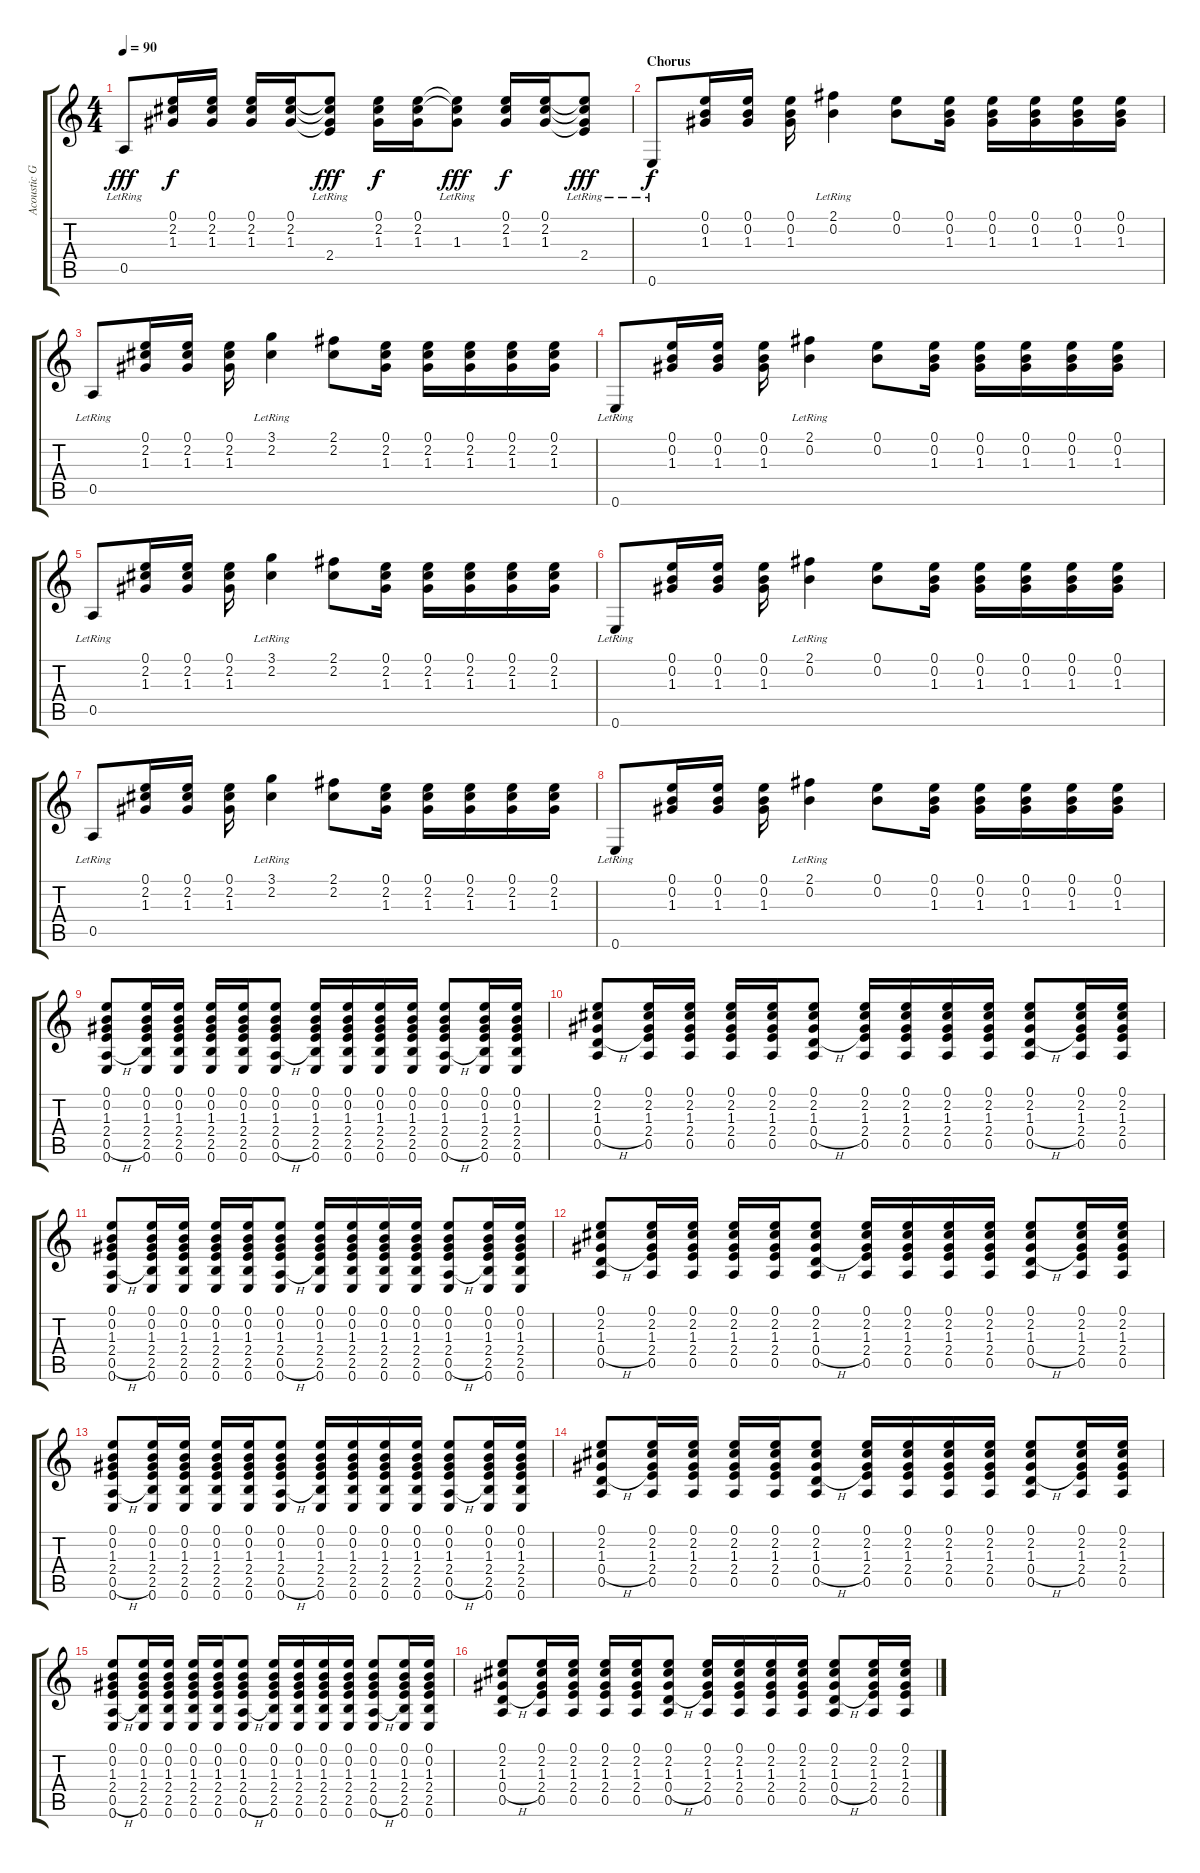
\track ("Acoustic Guitar" "Acoustic G") {instrument acousticguitarsteel}
\staff {score tabs}
\tuning (E4 B3 G3 D3 A2 E2) {hide}
\ts (4 4)
\tempo 90
\clef g2
\ks c
0.5{lr}.8{dy fff} (0.1 2.2 1.3).16{dy f} (0.1 2.2 1.3).16 (0.1 2.2 1.3).16 (0.1 2.2 1.3).16 (0.1{t} 2.2{t} 1.3{t} 2.4{lr}).8{dy fff} (0.1 2.2 1.3).16{dy f} (0.1 2.2 1.3).16 (0.1{t} 2.2{t} 1.3{lr}).8{dy fff} (0.1 2.2 1.3).16{dy f} (0.1 2.2 1.3).16 (0.1{t} 2.2{t} 1.3{t} 2.4{lr}).8{dy fff} |
\section ("" "Chorus")
0.6{lr}.8{dy f} (0.1 0.2 1.3).16 (0.1 0.2 1.3).16 (0.1 0.2 1.3).16 (2.1{lr} 0.2{lr}).4 (0.1 0.2).8 (0.1 0.2 1.3).16 (0.1 0.2 1.3).16 (0.1 0.2 1.3).16 (0.1 0.2 1.3).16 (0.1 0.2 1.3).16 |
0.5{lr}.8 (0.1 2.2 1.3).16 (0.1 2.2 1.3).16 (0.1 2.2 1.3).16 (3.1{lr} 2.2{lr}).4 (2.1 2.2).8 (0.1 2.2 1.3).16 (0.1 2.2 1.3).16 (0.1 2.2 1.3).16 (0.1 2.2 1.3).16 (0.1 2.2 1.3).16 |
0.6{lr}.8 (0.1 0.2 1.3).16 (0.1 0.2 1.3).16 (0.1 0.2 1.3).16 (2.1{lr} 0.2{lr}).4 (0.1 0.2).8 (0.1 0.2 1.3).16 (0.1 0.2 1.3).16 (0.1 0.2 1.3).16 (0.1 0.2 1.3).16 (0.1 0.2 1.3).16 |
0.5{lr}.8 (0.1 2.2 1.3).16 (0.1 2.2 1.3).16 (0.1 2.2 1.3).16 (3.1{lr} 2.2{lr}).4 (2.1 2.2).8 (0.1 2.2 1.3).16 (0.1 2.2 1.3).16 (0.1 2.2 1.3).16 (0.1 2.2 1.3).16 (0.1 2.2 1.3).16 |
0.6{lr}.8 (0.1 0.2 1.3).16 (0.1 0.2 1.3).16 (0.1 0.2 1.3).16 (2.1{lr} 0.2{lr}).4 (0.1 0.2).8 (0.1 0.2 1.3).16 (0.1 0.2 1.3).16 (0.1 0.2 1.3).16 (0.1 0.2 1.3).16 (0.1 0.2 1.3).16 |
0.5{lr}.8 (0.1 2.2 1.3).16 (0.1 2.2 1.3).16 (0.1 2.2 1.3).16 (3.1{lr} 2.2{lr}).4 (2.1 2.2).8 (0.1 2.2 1.3).16 (0.1 2.2 1.3).16 (0.1 2.2 1.3).16 (0.1 2.2 1.3).16 (0.1 2.2 1.3).16 |
0.6{lr}.8 (0.1 0.2 1.3).16 (0.1 0.2 1.3).16 (0.1 0.2 1.3).16 (2.1{lr} 0.2{lr}).4 (0.1 0.2).8 (0.1 0.2 1.3).16 (0.1 0.2 1.3).16 (0.1 0.2 1.3).16 (0.1 0.2 1.3).16 (0.1 0.2 1.3).16 |
(0.1 0.2 1.3 2.4 0.5{h} 0.6).8 (0.1 0.2 1.3 2.4 2.5 0.6).16 (0.1 0.2 1.3 2.4 2.5 0.6).16 (0.1 0.2 1.3 2.4 2.5 0.6).16 (0.1 0.2 1.3 2.4 2.5 0.6).16 (0.1 0.2 1.3 2.4 0.5{h} 0.6).8 (0.1 0.2 1.3 2.4 2.5 0.6).16 (0.1 0.2 1.3 2.4 2.5 0.6).16 (0.1 0.2 1.3 2.4 2.5 0.6).16 (0.1 0.2 1.3 2.4 2.5 0.6).16 (0.1 0.2 1.3 2.4 0.5{h} 0.6).8 (0.1 0.2 1.3 2.4 2.5 0.6).16 (0.1 0.2 1.3 2.4 2.5 0.6).16 |
(0.1 2.2 1.3 0.4{h} 0.5).8 (0.1 2.2 1.3 2.4 0.5).16 (0.1 2.2 1.3 2.4 0.5).16 (0.1 2.2 1.3 2.4 0.5).16 (0.1 2.2 1.3 2.4 0.5).16 (0.1 2.2 1.3 0.4{h} 0.5).8 (0.1 2.2 1.3 2.4 0.5).16 (0.1 2.2 1.3 2.4 0.5).16 (0.1 2.2 1.3 2.4 0.5).16 (0.1 2.2 1.3 2.4 0.5).16 (0.1 2.2 1.3 0.4{h} 0.5).8 (0.1 2.2 1.3 2.4 0.5).16 (0.1 2.2 1.3 2.4 0.5).16 |
(0.1 0.2 1.3 2.4 0.5{h} 0.6).8 (0.1 0.2 1.3 2.4 2.5 0.6).16 (0.1 0.2 1.3 2.4 2.5 0.6).16 (0.1 0.2 1.3 2.4 2.5 0.6).16 (0.1 0.2 1.3 2.4 2.5 0.6).16 (0.1 0.2 1.3 2.4 0.5{h} 0.6).8 (0.1 0.2 1.3 2.4 2.5 0.6).16 (0.1 0.2 1.3 2.4 2.5 0.6).16 (0.1 0.2 1.3 2.4 2.5 0.6).16 (0.1 0.2 1.3 2.4 2.5 0.6).16 (0.1 0.2 1.3 2.4 0.5{h} 0.6).8 (0.1 0.2 1.3 2.4 2.5 0.6).16 (0.1 0.2 1.3 2.4 2.5 0.6).16 |
(0.1 2.2 1.3 0.4{h} 0.5).8 (0.1 2.2 1.3 2.4 0.5).16 (0.1 2.2 1.3 2.4 0.5).16 (0.1 2.2 1.3 2.4 0.5).16 (0.1 2.2 1.3 2.4 0.5).16 (0.1 2.2 1.3 0.4{h} 0.5).8 (0.1 2.2 1.3 2.4 0.5).16 (0.1 2.2 1.3 2.4 0.5).16 (0.1 2.2 1.3 2.4 0.5).16 (0.1 2.2 1.3 2.4 0.5).16 (0.1 2.2 1.3 0.4{h} 0.5).8 (0.1 2.2 1.3 2.4 0.5).16 (0.1 2.2 1.3 2.4 0.5).16 |
(0.1 0.2 1.3 2.4 0.5{h} 0.6).8 (0.1 0.2 1.3 2.4 2.5 0.6).16 (0.1 0.2 1.3 2.4 2.5 0.6).16 (0.1 0.2 1.3 2.4 2.5 0.6).16 (0.1 0.2 1.3 2.4 2.5 0.6).16 (0.1 0.2 1.3 2.4 0.5{h} 0.6).8 (0.1 0.2 1.3 2.4 2.5 0.6).16 (0.1 0.2 1.3 2.4 2.5 0.6).16 (0.1 0.2 1.3 2.4 2.5 0.6).16 (0.1 0.2 1.3 2.4 2.5 0.6).16 (0.1 0.2 1.3 2.4 0.5{h} 0.6).8 (0.1 0.2 1.3 2.4 2.5 0.6).16 (0.1 0.2 1.3 2.4 2.5 0.6).16 |
(0.1 2.2 1.3 0.4{h} 0.5).8 (0.1 2.2 1.3 2.4 0.5).16 (0.1 2.2 1.3 2.4 0.5).16 (0.1 2.2 1.3 2.4 0.5).16 (0.1 2.2 1.3 2.4 0.5).16 (0.1 2.2 1.3 0.4{h} 0.5).8 (0.1 2.2 1.3 2.4 0.5).16 (0.1 2.2 1.3 2.4 0.5).16 (0.1 2.2 1.3 2.4 0.5).16 (0.1 2.2 1.3 2.4 0.5).16 (0.1 2.2 1.3 0.4{h} 0.5).8 (0.1 2.2 1.3 2.4 0.5).16 (0.1 2.2 1.3 2.4 0.5).16 |
(0.1 0.2 1.3 2.4 0.5{h} 0.6).8 (0.1 0.2 1.3 2.4 2.5 0.6).16 (0.1 0.2 1.3 2.4 2.5 0.6).16 (0.1 0.2 1.3 2.4 2.5 0.6).16 (0.1 0.2 1.3 2.4 2.5 0.6).16 (0.1 0.2 1.3 2.4 0.5{h} 0.6).8 (0.1 0.2 1.3 2.4 2.5 0.6).16 (0.1 0.2 1.3 2.4 2.5 0.6).16 (0.1 0.2 1.3 2.4 2.5 0.6).16 (0.1 0.2 1.3 2.4 2.5 0.6).16 (0.1 0.2 1.3 2.4 0.5{h} 0.6).8 (0.1 0.2 1.3 2.4 2.5 0.6).16 (0.1 0.2 1.3 2.4 2.5 0.6).16 |
(0.1 2.2 1.3 0.4{h} 0.5).8 (0.1 2.2 1.3 2.4 0.5).16 (0.1 2.2 1.3 2.4 0.5).16 (0.1 2.2 1.3 2.4 0.5).16 (0.1 2.2 1.3 2.4 0.5).16 (0.1 2.2 1.3 0.4{h} 0.5).8 (0.1 2.2 1.3 2.4 0.5).16 (0.1 2.2 1.3 2.4 0.5).16 (0.1 2.2 1.3 2.4 0.5).16 (0.1 2.2 1.3 2.4 0.5).16 (0.1 2.2 1.3 0.4{h} 0.5).8 (0.1 2.2 1.3 2.4 0.5).16 (0.1 2.2 1.3 2.4 0.5).16
